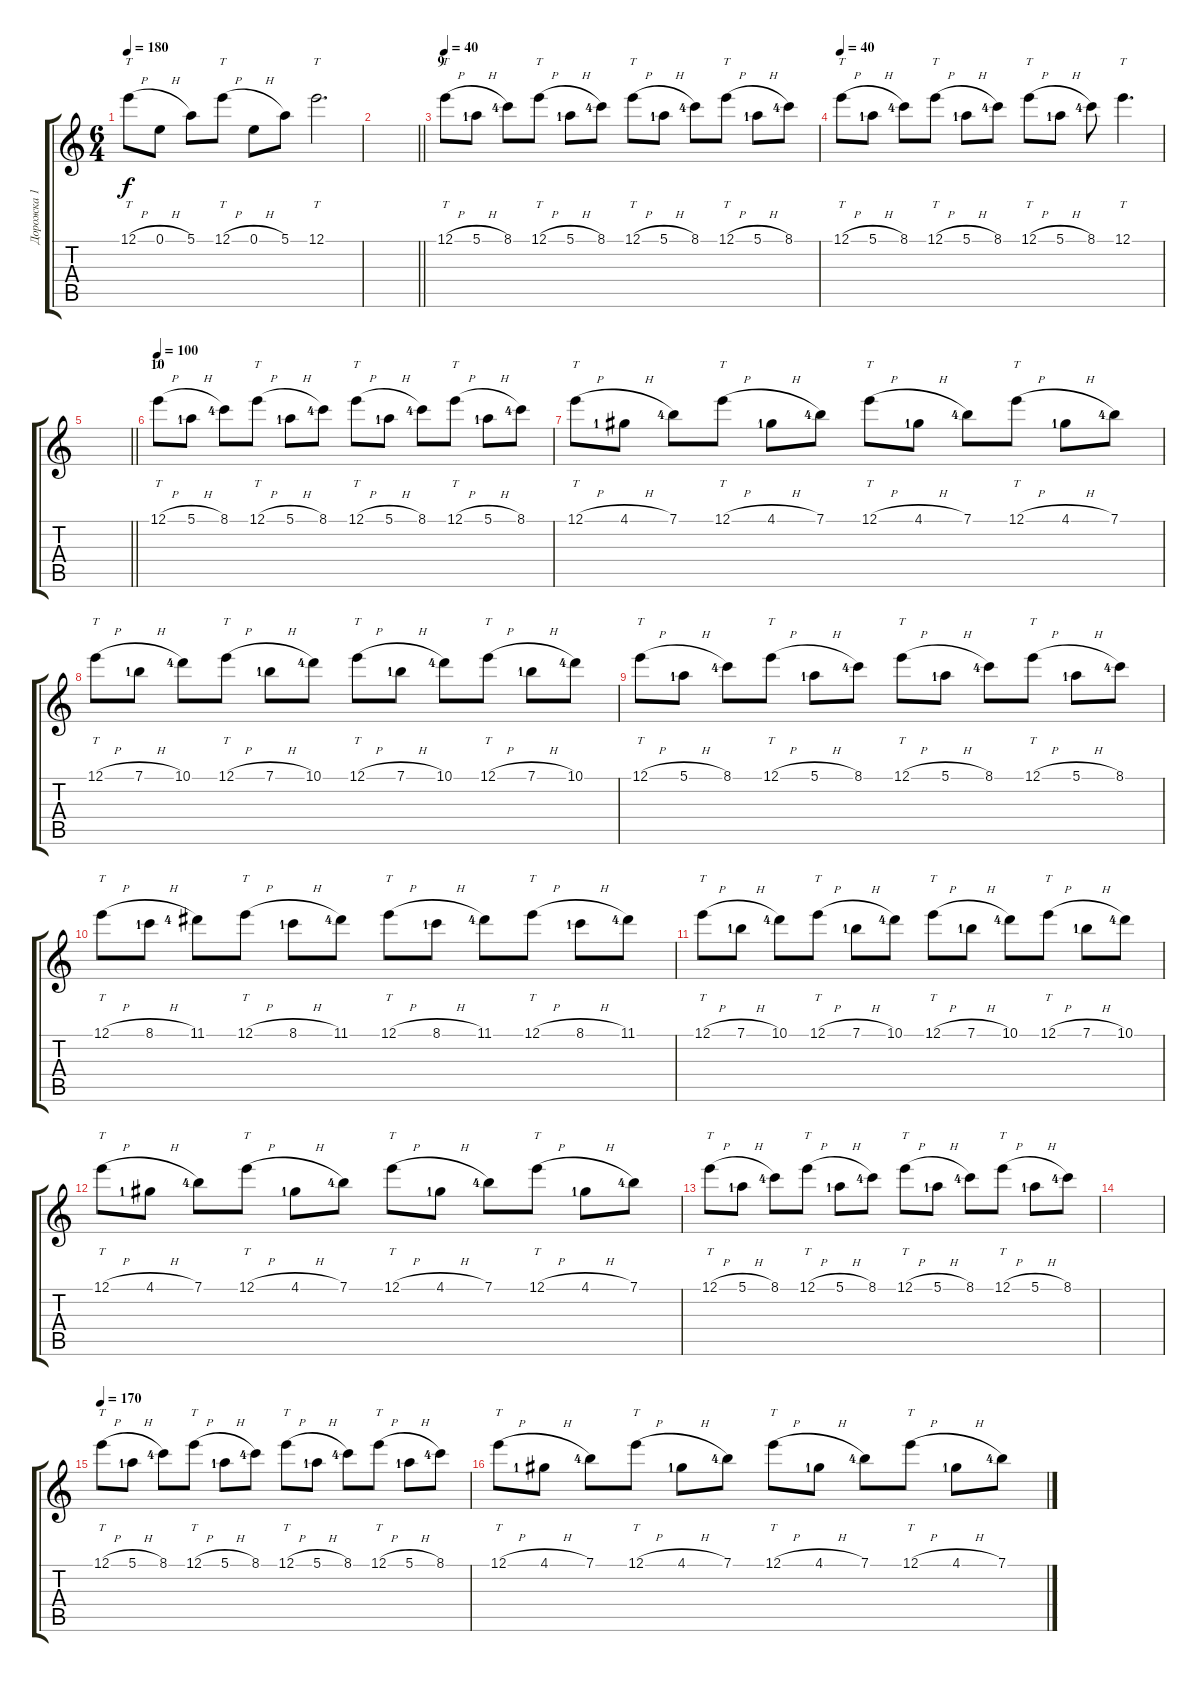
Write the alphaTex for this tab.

\track ("Дорожка 1" "Дорожка 1") {instrument overdrivenguitar}
\staff {score tabs}
\tuning (E4 B3 G3 D3 A2 E2) {hide}
\ts (6 4)
\tempo 180
\clef g2
\ks c
12.1{h}.8{tt dy f} 0.1{h}.8 5.1.8 12.1{h}.8{tt} 0.1{h}.8 5.1.8 12.1.2{tt d} |
\barLineRight lightlight
|
\section ("" "9")
\tempo 40
12.1{h}.8{tt} 5.1{h lf 2}.8 8.1{lf 5}.8 12.1{h}.8{tt} 5.1{h lf 2}.8 8.1{lf 5}.8 12.1{h}.8{tt} 5.1{h lf 2}.8 8.1{lf 5}.8 12.1{h}.8{tt} 5.1{h lf 2}.8 8.1{lf 5}.8 |
\tempo 40
12.1{h}.8{tt} 5.1{h lf 2}.8 8.1{lf 5}.8 12.1{h}.8{tt} 5.1{h lf 2}.8 8.1{lf 5}.8 12.1{h}.8{tt} 5.1{h lf 2}.8 8.1{lf 5}.8 12.1.4{tt d} |
\barLineRight lightlight
|
\section ("" "10")
\tempo 100
12.1{h}.8{tt} 5.1{h lf 2}.8 8.1{lf 5}.8 12.1{h}.8{tt} 5.1{h lf 2}.8 8.1{lf 5}.8 12.1{h}.8{tt} 5.1{h lf 2}.8 8.1{lf 5}.8 12.1{h}.8{tt} 5.1{h lf 2}.8 8.1{lf 5}.8 |
12.1{h}.8{tt} 4.1{h lf 2}.8 7.1{lf 5}.8 12.1{h}.8{tt} 4.1{h lf 2}.8 7.1{lf 5}.8 12.1{h}.8{tt} 4.1{h lf 2}.8 7.1{lf 5}.8 12.1{h}.8{tt} 4.1{h lf 2}.8 7.1{lf 5}.8 |
12.1{h}.8{tt} 7.1{h lf 2}.8 10.1{lf 5}.8 12.1{h}.8{tt} 7.1{h lf 2}.8 10.1{lf 5}.8 12.1{h}.8{tt} 7.1{h lf 2}.8 10.1{lf 5}.8 12.1{h}.8{tt} 7.1{h lf 2}.8 10.1{lf 5}.8 |
12.1{h}.8{tt} 5.1{h lf 2}.8 8.1{lf 5}.8 12.1{h}.8{tt} 5.1{h lf 2}.8 8.1{lf 5}.8 12.1{h}.8{tt} 5.1{h lf 2}.8 8.1{lf 5}.8 12.1{h}.8{tt} 5.1{h lf 2}.8 8.1{lf 5}.8 |
12.1{h}.8{tt} 8.1{h lf 2}.8 11.1{lf 5}.8 12.1{h}.8{tt} 8.1{h lf 2}.8 11.1{lf 5}.8 12.1{h}.8{tt} 8.1{h lf 2}.8 11.1{lf 5}.8 12.1{h}.8{tt} 8.1{h lf 2}.8 11.1{lf 5}.8 |
12.1{h}.8{tt} 7.1{h lf 2}.8 10.1{lf 5}.8 12.1{h}.8{tt} 7.1{h lf 2}.8 10.1{lf 5}.8 12.1{h}.8{tt} 7.1{h lf 2}.8 10.1{lf 5}.8 12.1{h}.8{tt} 7.1{h lf 2}.8 10.1{lf 5}.8 |
12.1{h}.8{tt} 4.1{h lf 2}.8 7.1{lf 5}.8 12.1{h}.8{tt} 4.1{h lf 2}.8 7.1{lf 5}.8 12.1{h}.8{tt} 4.1{h lf 2}.8 7.1{lf 5}.8 12.1{h}.8{tt} 4.1{h lf 2}.8 7.1{lf 5}.8 |
12.1{h}.8{tt} 5.1{h lf 2}.8 8.1{lf 5}.8 12.1{h}.8{tt} 5.1{h lf 2}.8 8.1{lf 5}.8 12.1{h}.8{tt} 5.1{h lf 2}.8 8.1{lf 5}.8 12.1{h}.8{tt} 5.1{h lf 2}.8 8.1{lf 5}.8 |
|
\tempo 170
12.1{h}.8{tt} 5.1{h lf 2}.8 8.1{lf 5}.8 12.1{h}.8{tt} 5.1{h lf 2}.8 8.1{lf 5}.8 12.1{h}.8{tt} 5.1{h lf 2}.8 8.1{lf 5}.8 12.1{h}.8{tt} 5.1{h lf 2}.8 8.1{lf 5}.8 |
12.1{h}.8{tt} 4.1{h lf 2}.8 7.1{lf 5}.8 12.1{h}.8{tt} 4.1{h lf 2}.8 7.1{lf 5}.8 12.1{h}.8{tt} 4.1{h lf 2}.8 7.1{lf 5}.8 12.1{h}.8{tt} 4.1{h lf 2}.8 7.1{lf 5}.8
